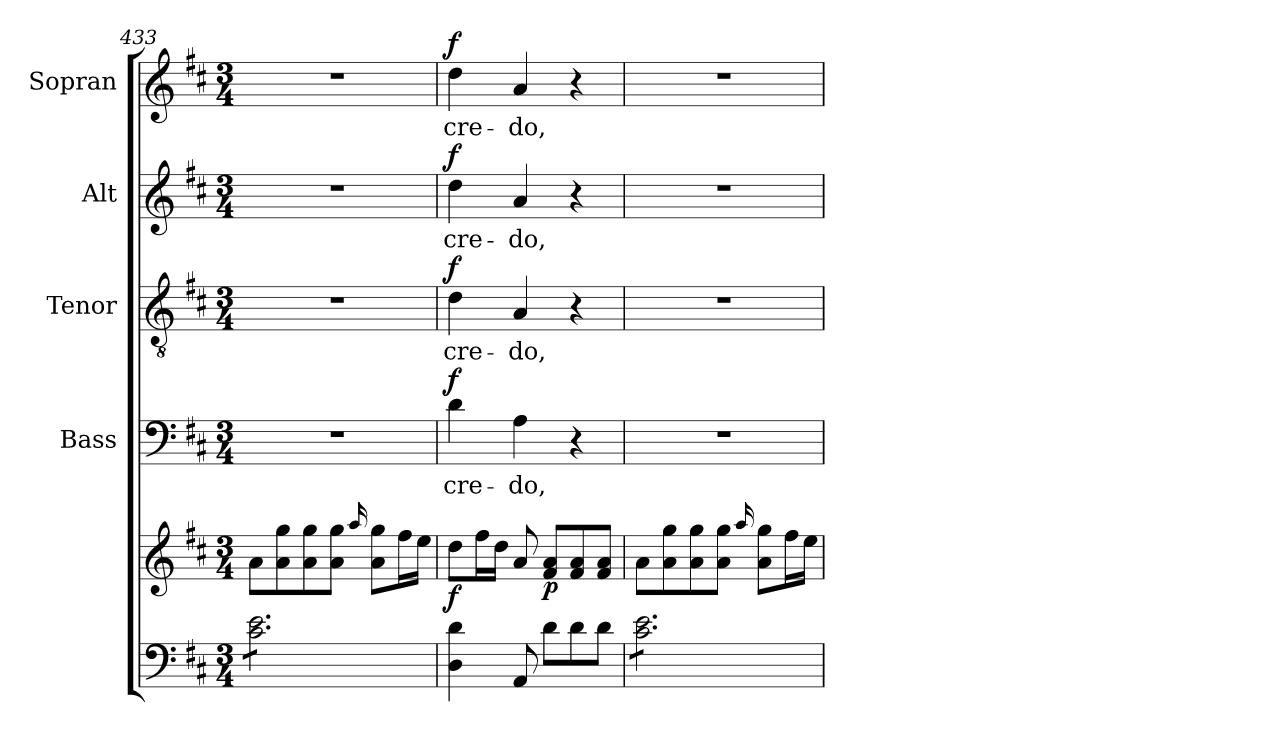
**kern	**kern	**dynam	**kern	**text	**dynam	**kern	**text	**dynam	**kern	**text	**dynam	**kern	**text	**dynam
*part5	*part5	*part5	*part4	*part4	*part4	*part3	*part3	*part3	*part2	*part2	*part2	*part1	*part1	*part1
*staff6	*staff5	*staff5/6	*staff4	*staff4	*staff4	*staff3	*staff3	*staff3	*staff2	*staff2	*staff2	*staff1	*staff1	*staff1
*	*	*	*I"Bass	*	*	*I"Tenor	*	*	*I"Alt	*	*	*I"Sopran	*	*
*	*	*	*I'B.	*	*	*I'T.	*	*	*I'A.	*	*	*I'S.	*	*
*clefF4	*clefG2	*	*clefF4	*	*	*clefGv2	*	*	*clefG2	*	*	*clefG2	*	*
*k[f#c#]	*k[f#c#]	*	*k[f#c#]	*	*	*k[f#c#]	*	*	*k[f#c#]	*	*	*k[f#c#]	*	*
*D:	*D:	*	*D:	*	*	*D:	*	*	*D:	*	*	*D:	*	*
*M3/4	*M3/4	*	*M3/4	*	*	*M3/4	*	*	*M3/4	*	*	*M3/4	*	*
=433	=433	=433	=433	=433	=433	=433	=433	=433	=433	=433	=433	=433	=433	=433
*tremolo	*	*	*	*	*	*	*	*	*	*	*	*	*	*
8c#\ 8e\L	8a\L	.	2.r	.	.	2.r	.	.	2.r	.	.	2.r	.	.
8c#\ 8e\	8a\ 8gg\	.	.	.	.	.	.	.	.	.	.	.	.	.
8c#\ 8e\	8a\ 8gg\	.	.	.	.	.	.	.	.	.	.	.	.	.
8c#\ 8e\	8a\ 8gg\J	.	.	.	.	.	.	.	.	.	.	.	.	.
.	16qqaa/	.	.	.	.	.	.	.	.	.	.	.	.	.
8c#\ 8e\	8a\ 8gg\L	.	.	.	.	.	.	.	.	.	.	.	.	.
8c#\ 8e\J	16ff#\L	.	.	.	.	.	.	.	.	.	.	.	.	.
*Xtremolo	*	*	*	*	*	*	*	*	*	*	*	*	*	*
.	16ee\JJ	.	.	.	.	.	.	.	.	.	.	.	.	.
=434	=434	=434	=434	=434	=434	=434	=434	=434	=434	=434	=434	=434	=434	=434
!	!	!LO:DY:b	!	!LO:LY:b	!LO:DY:a	!	!LO:LY:b	!LO:DY:a	!	!LO:LY:b	!LO:DY:a	!	!LO:LY:b	!LO:DY:a
4D\ 4d\	8dd\L	f	4d\	cre-	f	4d\	cre-	f	4dd\	cre-	f	4dd\	cre-	f
.	16ff#\L	.	.	.	.	.	.	.	.	.	.	.	.	.
.	16dd\JJ	.	.	.	.	.	.	.	.	.	.	.	.	.
!	!	!	!	!LO:LY:b	!	!	!LO:LY:b	!	!	!LO:LY:b	!	!	!LO:LY:b	!
8AA/	8a/	.	4A\	-do,	.	4A/	-do,	.	4a/	-do,	.	4a/	-do,	.
!	!	!LO:DY:b	!	!	!	!	!	!	!	!	!	!	!	!
8d\L	8f#/ 8a/L	p	.	.	.	.	.	.	.	.	.	.	.	.
8d\	8f#/ 8a/	.	4r	.	.	4r	.	.	4r	.	.	4r	.	.
8d\J	8f#/ 8a/J	.	.	.	.	.	.	.	.	.	.	.	.	.
=435	=435	=435	=435	=435	=435	=435	=435	=435	=435	=435	=435	=435	=435	=435
*tremolo	*	*	*	*	*	*	*	*	*	*	*	*	*	*
8c#\ 8e\L	8a\L	.	2.r	.	.	2.r	.	.	2.r	.	.	2.r	.	.
8c#\ 8e\	8a\ 8gg\	.	.	.	.	.	.	.	.	.	.	.	.	.
8c#\ 8e\	8a\ 8gg\	.	.	.	.	.	.	.	.	.	.	.	.	.
8c#\ 8e\	8a\ 8gg\J	.	.	.	.	.	.	.	.	.	.	.	.	.
.	16qqaa/	.	.	.	.	.	.	.	.	.	.	.	.	.
8c#\ 8e\	8a\ 8gg\L	.	.	.	.	.	.	.	.	.	.	.	.	.
8c#\ 8e\J	16ff#\L	.	.	.	.	.	.	.	.	.	.	.	.	.
*Xtremolo	*	*	*	*	*	*	*	*	*	*	*	*	*	*
.	16ee\JJ	.	.	.	.	.	.	.	.	.	.	.	.	.
=	=	=	=	=	=	=	=	=	=	=	=	=	=	=
*-	*-	*-	*-	*-	*-	*-	*-	*-	*-	*-	*-	*-	*-	*-
